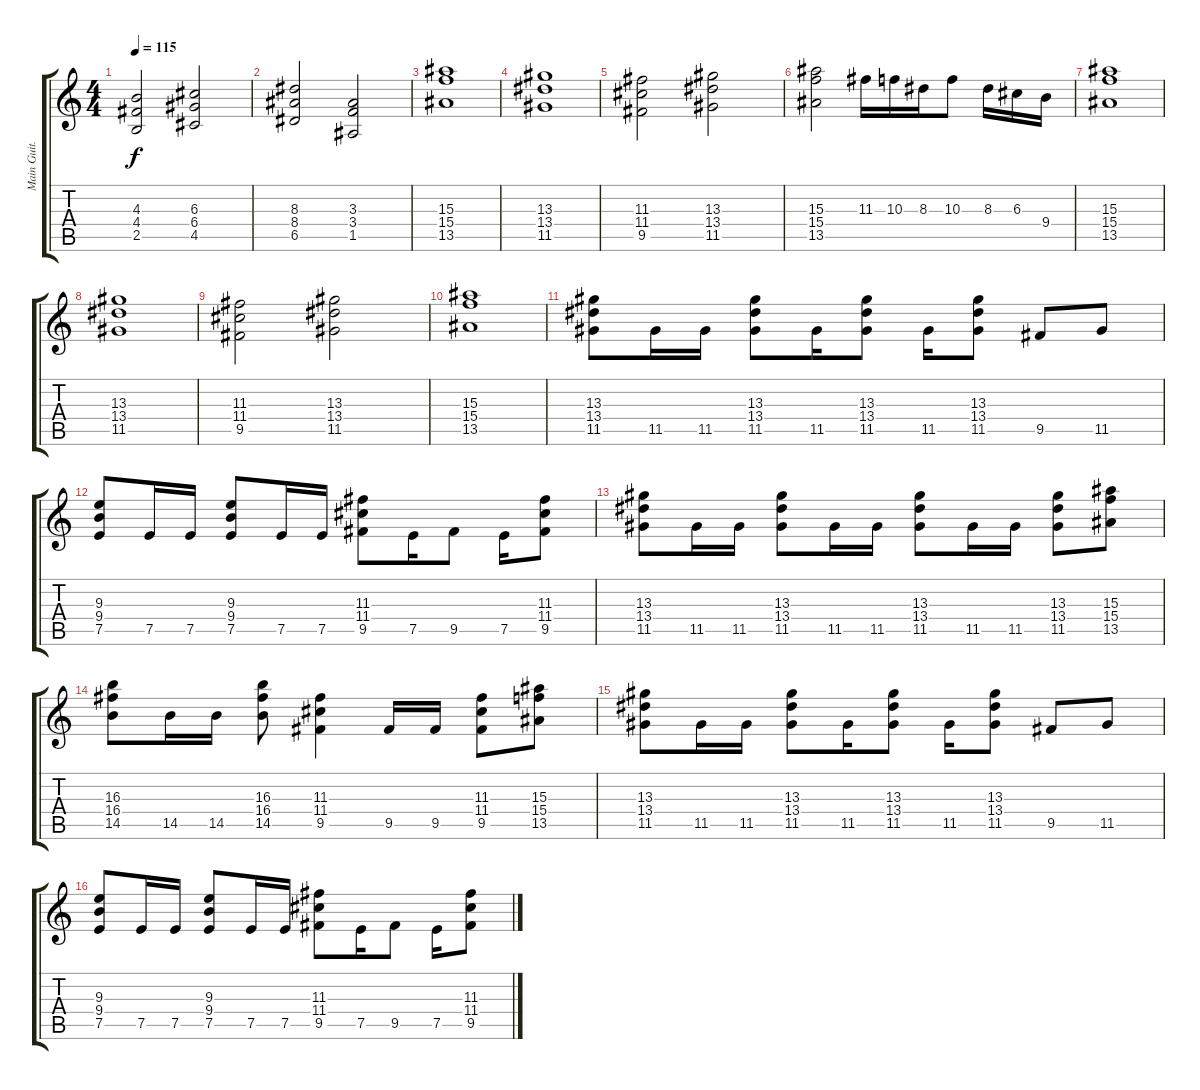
\track ("Main Guit." "Main Guit.") {instrument distortionguitar}
\staff {score tabs}
\tuning (E4 B3 G3 D3 A2 E2) {hide}
\ts (4 4)
\tempo 115
\clef g2
\ks c
(4.3 4.4 2.5).2{dy f} (6.3 6.4 4.5).2 |
(8.3 8.4 6.5).2 (3.3 3.4 1.5).2 |
(15.3 15.4 13.5).1 |
(13.3 13.4 11.5).1 |
(11.3 11.4 9.5).2 (13.3 13.4 11.5).2 |
(15.3 15.4 13.5).2 11.3.16 10.3.16 8.3.16 10.3.8 8.3.16 6.3.16 9.4.16 |
(15.3 15.4 13.5).1 |
(13.3 13.4 11.5).1 |
(11.3 11.4 9.5).2 (13.3 13.4 11.5).2 |
(15.3 15.4 13.5).1 |
(13.3 13.4 11.5).8 11.5.16 11.5.16 (13.3 13.4 11.5).8 11.5.16 (13.3 13.4 11.5).8 11.5.16 (13.3 13.4 11.5).8 9.5.8 11.5.8 |
(9.3 9.4 7.5).8 7.5.16 7.5.16 (9.3 9.4 7.5).8 7.5.16 7.5.16 (11.3 11.4 9.5).8 7.5.16 9.5.8 7.5.16 (11.3 11.4 9.5).8 |
(13.3 13.4 11.5).8 11.5.16 11.5.16 (13.3 13.4 11.5).8 11.5.16 11.5.16 (13.3 13.4 11.5).8 11.5.16 11.5.16 (13.3 13.4 11.5).8 (15.3 15.4 13.5).8 |
(16.3 16.4 14.5).8 14.5.16 14.5.16 (16.3 16.4 14.5).8 (11.3 11.4 9.5).4 9.5.16 9.5.16 (11.3 11.4 9.5).8 (15.3 15.4 13.5).8 |
(13.3 13.4 11.5).8 11.5.16 11.5.16 (13.3 13.4 11.5).8 11.5.16 (13.3 13.4 11.5).8 11.5.16 (13.3 13.4 11.5).8 9.5.8 11.5.8 |
(9.3 9.4 7.5).8 7.5.16 7.5.16 (9.3 9.4 7.5).8 7.5.16 7.5.16 (11.3 11.4 9.5).8 7.5.16 9.5.8 7.5.16 (11.3 11.4 9.5).8
